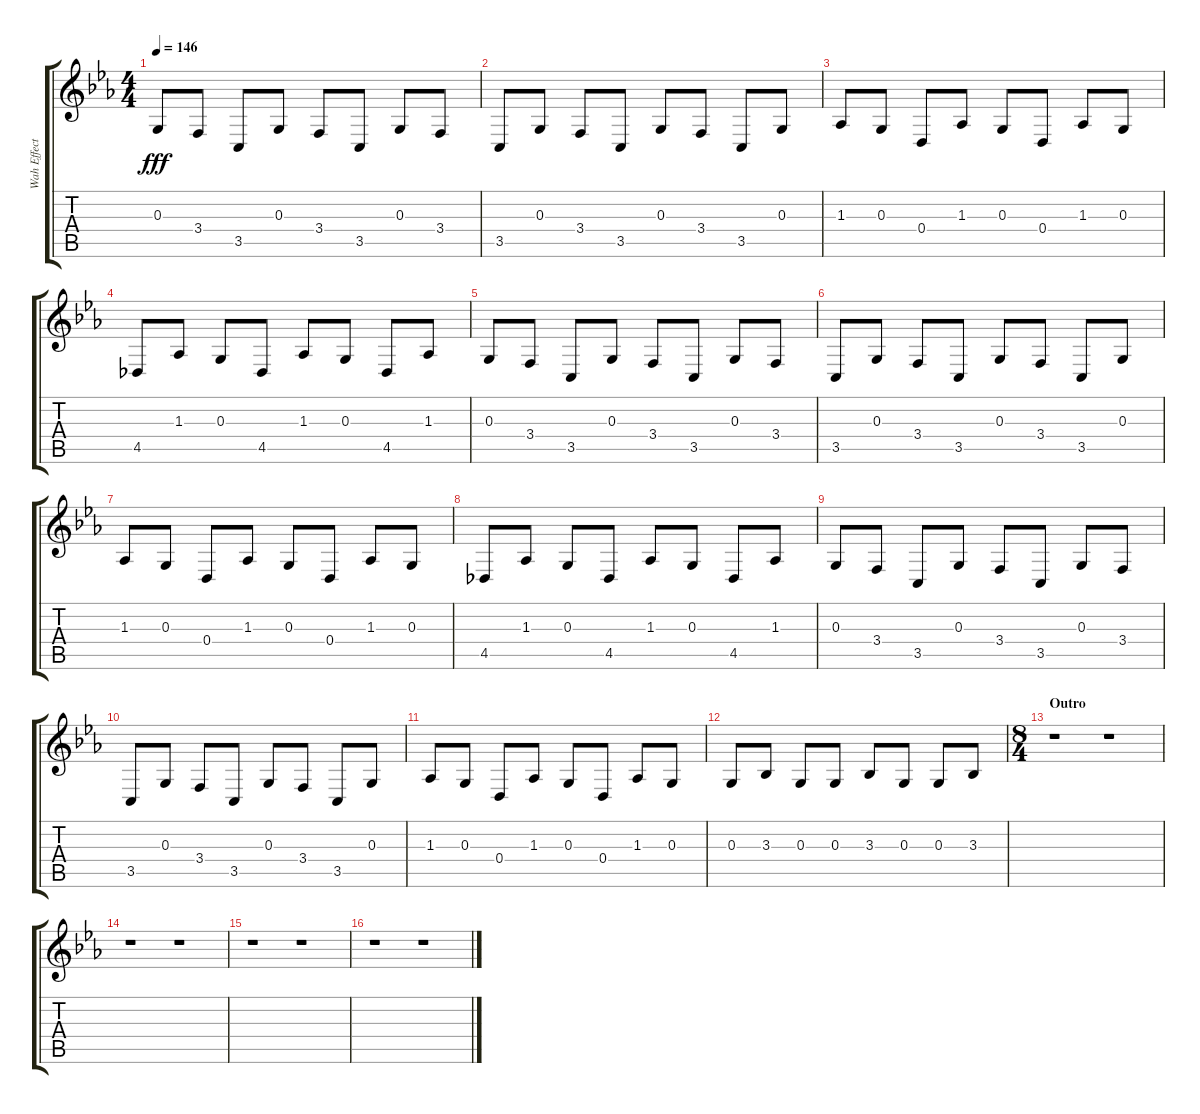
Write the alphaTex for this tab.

\track ("Wah Effect" "Wah Effect") {instrument piccolo}
\staff {score tabs}
\tuning (E4 B3 G3 D3 A2 E2) {hide}
\ts (4 4)
\tempo 146
\clef g2
\ks eb
0.3.8{dy fff} 3.4.8 3.5.8 0.3.8 3.4.8 3.5.8 0.3.8 3.4.8 |
3.5.8 0.3.8 3.4.8 3.5.8 0.3.8 3.4.8 3.5.8 0.3.8 |
1.3.8 0.3.8 0.4.8 1.3.8 0.3.8 0.4.8 1.3.8 0.3.8 |
4.5.8 1.3.8 0.3.8 4.5.8 1.3.8 0.3.8 4.5.8 1.3.8 |
0.3.8 3.4.8 3.5.8 0.3.8 3.4.8 3.5.8 0.3.8 3.4.8 |
3.5.8 0.3.8 3.4.8 3.5.8 0.3.8 3.4.8 3.5.8 0.3.8 |
1.3.8 0.3.8 0.4.8 1.3.8 0.3.8 0.4.8 1.3.8 0.3.8 |
4.5.8 1.3.8 0.3.8 4.5.8 1.3.8 0.3.8 4.5.8 1.3.8 |
0.3.8 3.4.8 3.5.8 0.3.8 3.4.8 3.5.8 0.3.8 3.4.8 |
3.5.8 0.3.8 3.4.8 3.5.8 0.3.8 3.4.8 3.5.8 0.3.8 |
1.3.8 0.3.8 0.4.8 1.3.8 0.3.8 0.4.8 1.3.8 0.3.8 |
0.3.8 3.3.8 0.3.8 0.3.8 3.3.8 0.3.8 0.3.8 3.3.8 |
\ts (8 4)
\section ("" "Outro")
r.1 r.1 |
r.1 r.1 |
r.1 r.1 |
r.1 r.1
